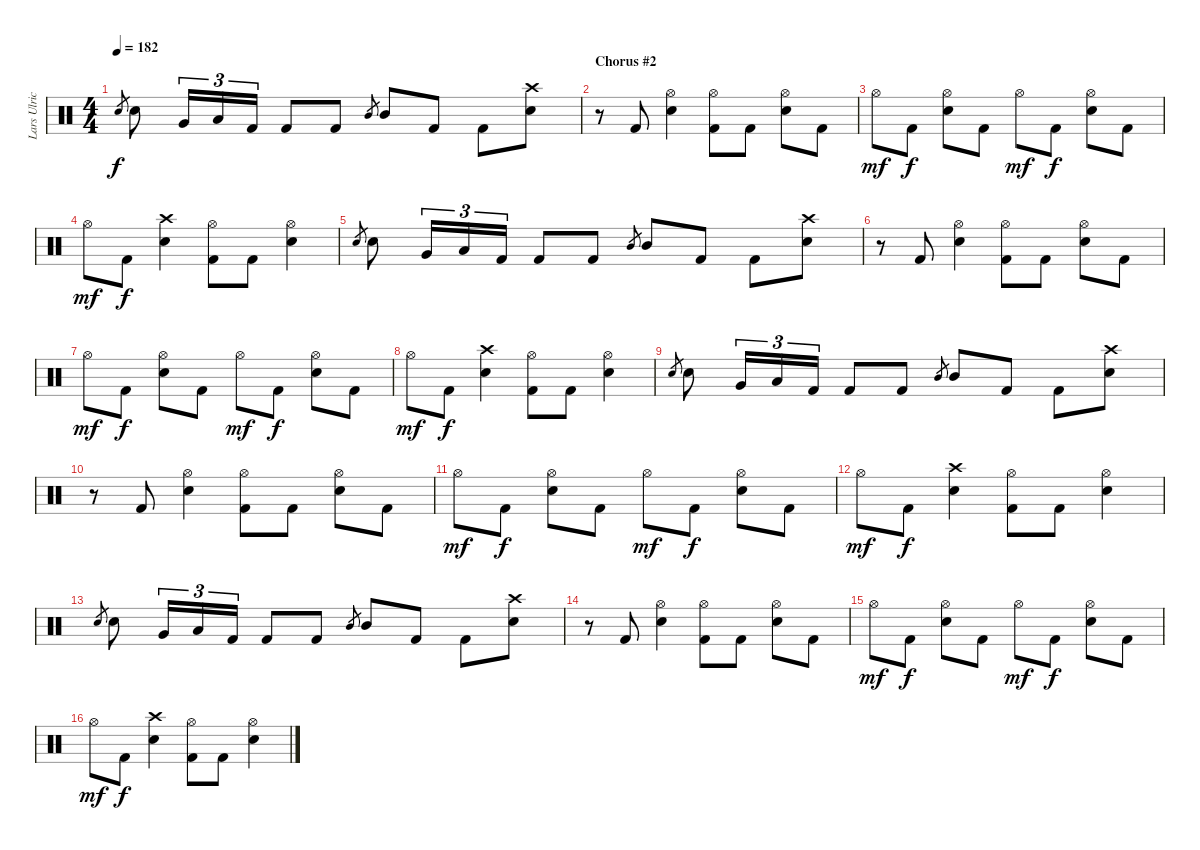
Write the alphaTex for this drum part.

\track ("Lars Ulrich (Drums)" "Lars Ulric") {instrument percussion}
\staff {score}
\articulation defaults
\ts (4 4)
\tempo 182
\clef neutral
\ks c "Snare (hit) 2".8{gr dy f} "Snare (hit) 2".8 "Very Low Tom (hit)".16{tu (3 2)} "Low Tom (hit)".16{tu (3 2)} "Kick (hit) 2".16{tu (3 2)} "Kick (hit) 2".8 "Kick (hit) 2".8 "Mid Tom (hit)".8{gr} "Mid Tom (hit)".8 "Kick (hit) 2".8 "Kick (hit) 2".8
("Crash high (hit)" "Snare (hit) 2").8 |
\section ("" "Chorus #2")
r.8 "Kick (hit) 2".8 ("Hi-Hat (open)" "Snare (hit) 2").4 ("Hi-Hat (open)" "Kick (hit) 2").8 "Kick (hit) 2".8 ("Hi-Hat (open)" "Snare (hit) 2").8 "Kick (hit) 2".8 |
"Hi-Hat (open)".8{dy mf} "Kick (hit) 2".8{dy f} ("Hi-Hat (open)" "Snare (hit) 2").8 "Kick (hit) 2".8 "Hi-Hat (open)".8{dy mf} "Kick (hit) 2".8{dy f} ("Hi-Hat (open)" "Snare (hit) 2").8 "Kick (hit) 2".8 |
"Hi-Hat (open)".8{dy mf} "Kick (hit) 2".8{dy f} ("Crash high (hit)" "Snare (hit) 2").4 ("Hi-Hat (open)" "Kick (hit) 2").8 "Kick (hit) 2".8 ("Hi-Hat (open)" "Snare (hit) 2").4 |
"Snare (hit) 2".8{gr} "Snare (hit) 2".8 "Very Low Tom (hit)".16{tu (3 2)} "Low Tom (hit)".16{tu (3 2)} "Kick (hit) 2".16{tu (3 2)} "Kick (hit) 2".8 "Kick (hit) 2".8 "Mid Tom (hit)".8{gr} "Mid Tom (hit)".8 "Kick (hit) 2".8 "Kick (hit) 2".8 ("Crash high (hit)" "Snare (hit) 2").8 |
r.8 "Kick (hit) 2".8 ("Hi-Hat (open)" "Snare (hit) 2").4 ("Hi-Hat (open)" "Kick (hit) 2").8 "Kick (hit) 2".8 ("Hi-Hat (open)" "Snare (hit) 2").8 "Kick (hit) 2".8 |
"Hi-Hat (open)".8{dy mf} "Kick (hit) 2".8{dy f} ("Hi-Hat (open)" "Snare (hit) 2").8 "Kick (hit) 2".8 "Hi-Hat (open)".8{dy mf} "Kick (hit) 2".8{dy f} ("Hi-Hat (open)" "Snare (hit) 2").8 "Kick (hit) 2".8 |
"Hi-Hat (open)".8{dy mf} "Kick (hit) 2".8{dy f} ("Crash high (hit)" "Snare (hit) 2").4 ("Hi-Hat (open)" "Kick (hit) 2").8 "Kick (hit) 2".8 ("Hi-Hat (open)" "Snare (hit) 2").4 |
"Snare (hit) 2".8{gr} "Snare (hit) 2".8 "Very Low Tom (hit)".16{tu (3 2)} "Low Tom (hit)".16{tu (3 2)} "Kick (hit) 2".16{tu (3 2)} "Kick (hit) 2".8 "Kick (hit) 2".8 "Mid Tom (hit)".8{gr} "Mid Tom (hit)".8 "Kick (hit) 2".8 "Kick (hit) 2".8 ("Crash high (hit)" "Snare (hit) 2").8 |
r.8 "Kick (hit) 2".8 ("Hi-Hat (open)" "Snare (hit) 2").4 ("Hi-Hat (open)" "Kick (hit) 2").8 "Kick (hit) 2".8 ("Hi-Hat (open)" "Snare (hit) 2").8 "Kick (hit) 2".8 |
"Hi-Hat (open)".8{dy mf} "Kick (hit) 2".8{dy f} ("Hi-Hat (open)" "Snare (hit) 2").8 "Kick (hit) 2".8 "Hi-Hat (open)".8{dy mf} "Kick (hit) 2".8{dy f} ("Hi-Hat (open)" "Snare (hit) 2").8 "Kick (hit) 2".8 |
"Hi-Hat (open)".8{dy mf} "Kick (hit) 2".8{dy f} ("Crash high (hit)" "Snare (hit) 2").4 ("Hi-Hat (open)" "Kick (hit) 2").8 "Kick (hit) 2".8 ("Hi-Hat (open)" "Snare (hit) 2").4 |
"Snare (hit) 2".8{gr} "Snare (hit) 2".8 "Very Low Tom (hit)".16{tu (3 2)} "Low Tom (hit)".16{tu (3 2)} "Kick (hit) 2".16{tu (3 2)} "Kick (hit) 2".8 "Kick (hit) 2".8 "Mid Tom (hit)".8{gr} "Mid Tom (hit)".8 "Kick (hit) 2".8 "Kick (hit) 2".8 ("Crash high (hit)" "Snare (hit) 2").8 |
r.8 "Kick (hit) 2".8 ("Hi-Hat (open)" "Snare (hit) 2").4 ("Hi-Hat (open)" "Kick (hit) 2").8 "Kick (hit) 2".8 ("Hi-Hat (open)" "Snare (hit) 2").8 "Kick (hit) 2".8 |
"Hi-Hat (open)".8{dy mf} "Kick (hit) 2".8{dy f} ("Hi-Hat (open)" "Snare (hit) 2").8 "Kick (hit) 2".8 "Hi-Hat (open)".8{dy mf} "Kick (hit) 2".8{dy f} ("Hi-Hat (open)" "Snare (hit) 2").8 "Kick (hit) 2".8 |
"Hi-Hat (open)".8{dy mf} "Kick (hit) 2".8{dy f} ("Crash high (hit)" "Snare (hit) 2").4 ("Hi-Hat (open)" "Kick (hit) 2").8 "Kick (hit) 2".8 ("Hi-Hat (open)" "Snare (hit) 2").4
